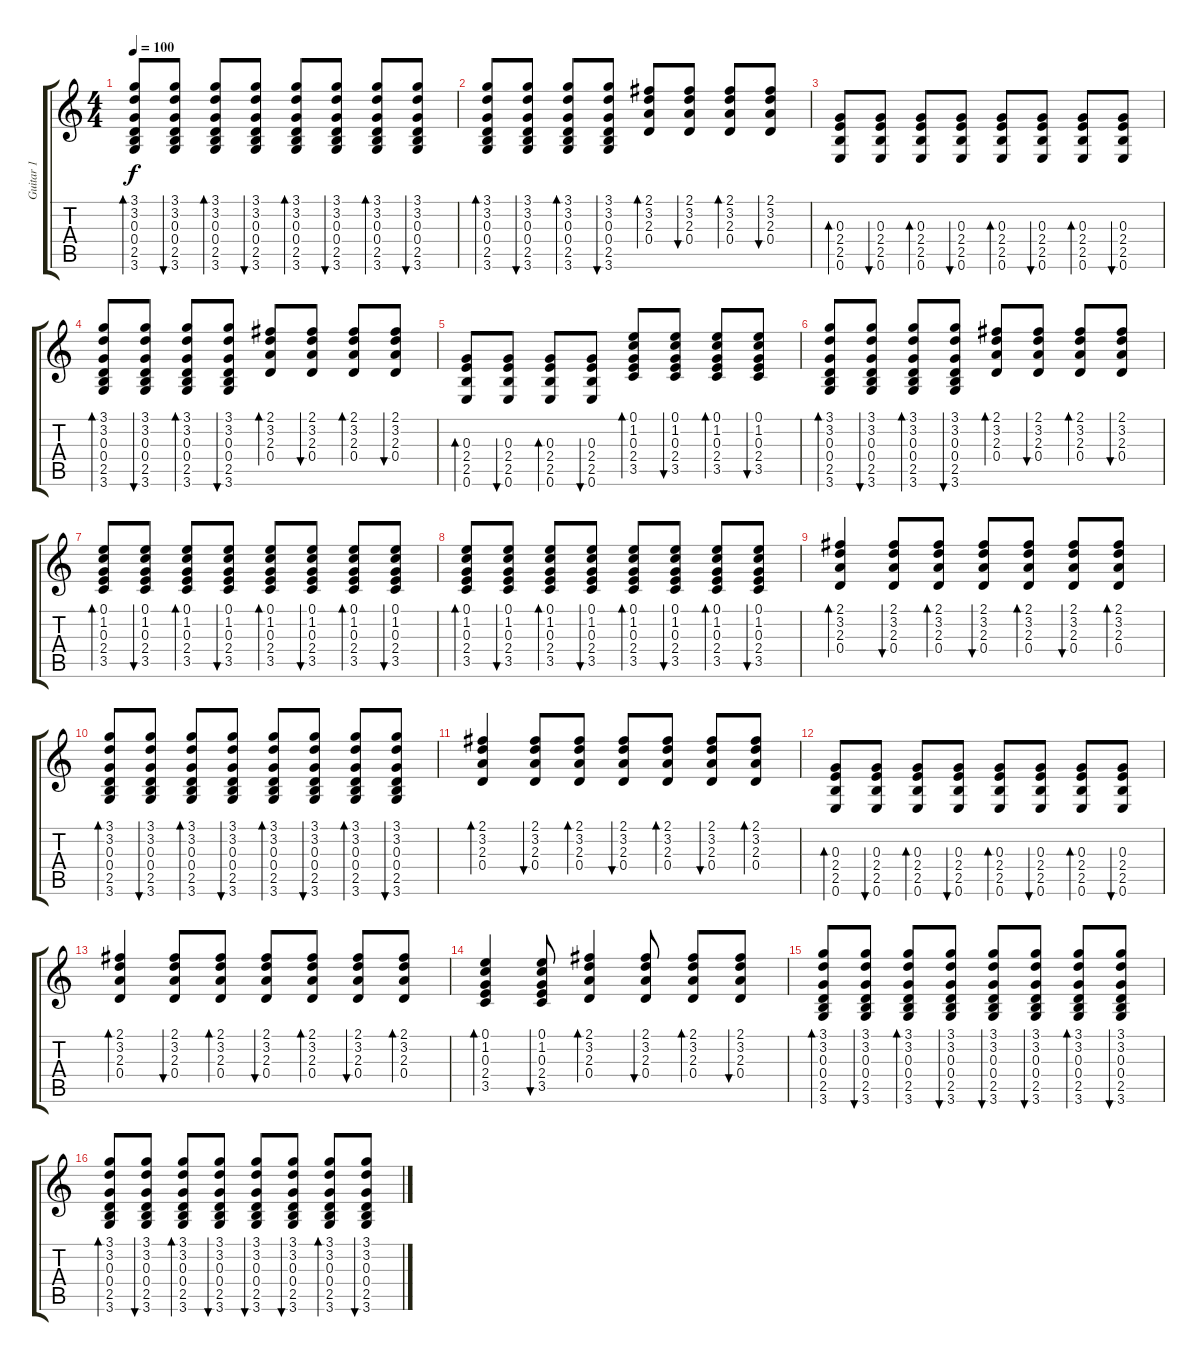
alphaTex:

\track ("Guitar 1" "Guitar 1") {instrument overdrivenguitar}
\staff {score tabs}
\tuning (E4 B3 G3 D3 A2 E2) {hide}
\ts (4 4)
\tempo 100
\clef g2
\ks c
(3.1 3.2 0.3 0.4 2.5 3.6).8{bd 30 dy f} (3.1 3.2 0.3 0.4 2.5 3.6).8{bu 30} (3.1 3.2 0.3 0.4 2.5 3.6).8{bd 30} (3.1 3.2 0.3 0.4 2.5 3.6).8{bu 30} (3.1 3.2 0.3 0.4 2.5 3.6).8{bd 30} (3.1 3.2 0.3 0.4 2.5 3.6).8{bu 30} (3.1 3.2 0.3 0.4 2.5 3.6).8{bd 30} (3.1 3.2 0.3 0.4 2.5 3.6).8{bu 30} |
(3.1 3.2 0.3 0.4 2.5 3.6).8{bd 30} (3.1 3.2 0.3 0.4 2.5 3.6).8{bu 30} (3.1 3.2 0.3 0.4 2.5 3.6).8{bd 30} (3.1 3.2 0.3 0.4 2.5 3.6).8{bu 30} (2.1 3.2 2.3 0.4).8{bd 30} (2.1 3.2 2.3 0.4).8{bu 30} (2.1 3.2 2.3 0.4).8{bd 30} (2.1 3.2 2.3 0.4).8{bu 30} |
(0.3 2.4 2.5 0.6).8{bd 30} (0.3 2.4 2.5 0.6).8{bu 30} (0.3 2.4 2.5 0.6).8{bd 30} (0.3 2.4 2.5 0.6).8{bu 30} (0.3 2.4 2.5 0.6).8{bd 30} (0.3 2.4 2.5 0.6).8{bu 30} (0.3 2.4 2.5 0.6).8{bd 30} (0.3 2.4 2.5 0.6).8{bu 30} |
(3.1 3.2 0.3 0.4 2.5 3.6).8{bd 30} (3.1 3.2 0.3 0.4 2.5 3.6).8{bu 30} (3.1 3.2 0.3 0.4 2.5 3.6).8{bd 30} (3.1 3.2 0.3 0.4 2.5 3.6).8{bu 30} (2.1 3.2 2.3 0.4).8{bd 30} (2.1 3.2 2.3 0.4).8{bu 30} (2.1 3.2 2.3 0.4).8{bd 30} (2.1 3.2 2.3 0.4).8{bu 30} |
(0.3 2.4 2.5 0.6).8{bd 30} (0.3 2.4 2.5 0.6).8{bu 30} (0.3 2.4 2.5 0.6).8{bd 30} (0.3 2.4 2.5 0.6).8{bu 30} (0.1 1.2 0.3 2.4 3.5).8{bd 30} (0.1 1.2 0.3 2.4 3.5).8{bu 30} (0.1 1.2 0.3 2.4 3.5).8{bd 30} (0.1 1.2 0.3 2.4 3.5).8{bu 30} |
(3.1 3.2 0.3 0.4 2.5 3.6).8{bd 30} (3.1 3.2 0.3 0.4 2.5 3.6).8{bu 30} (3.1 3.2 0.3 0.4 2.5 3.6).8{bd 30} (3.1 3.2 0.3 0.4 2.5 3.6).8{bu 30} (2.1 3.2 2.3 0.4).8{bd 30} (2.1 3.2 2.3 0.4).8{bu 30} (2.1 3.2 2.3 0.4).8{bd 30} (2.1 3.2 2.3 0.4).8{bu 30} |
(0.1 1.2 0.3 2.4 3.5).8{bd 30} (0.1 1.2 0.3 2.4 3.5).8{bu 30} (0.1 1.2 0.3 2.4 3.5).8{bd 30} (0.1 1.2 0.3 2.4 3.5).8{bu 30} (0.1 1.2 0.3 2.4 3.5).8{bd 30} (0.1 1.2 0.3 2.4 3.5).8{bu 30} (0.1 1.2 0.3 2.4 3.5).8{bd 30} (0.1 1.2 0.3 2.4 3.5).8{bu 30} |
(0.1 1.2 0.3 2.4 3.5).8{bd 30} (0.1 1.2 0.3 2.4 3.5).8{bu 30} (0.1 1.2 0.3 2.4 3.5).8{bd 30} (0.1 1.2 0.3 2.4 3.5).8{bu 30} (0.1 1.2 0.3 2.4 3.5).8{bd 30} (0.1 1.2 0.3 2.4 3.5).8{bu 30} (0.1 1.2 0.3 2.4 3.5).8{bd 30} (0.1 1.2 0.3 2.4 3.5).8{bu 30} |
(2.1 3.2 2.3 0.4).4{bd 30} (2.1 3.2 2.3 0.4).8{bu 30} (2.1 3.2 2.3 0.4).8{bd 30} (2.1 3.2 2.3 0.4).8{bu 30} (2.1 3.2 2.3 0.4).8{bd 30} (2.1 3.2 2.3 0.4).8{bu 30} (2.1 3.2 2.3 0.4).8{bd 30} |
(3.1 3.2 0.3 0.4 2.5 3.6).8{bd 30} (3.1 3.2 0.3 0.4 2.5 3.6).8{bu 30} (3.1 3.2 0.3 0.4 2.5 3.6).8{bd 30} (3.1 3.2 0.3 0.4 2.5 3.6).8{bu 30} (3.1 3.2 0.3 0.4 2.5 3.6).8{bd 30} (3.1 3.2 0.3 0.4 2.5 3.6).8{bu 30} (3.1 3.2 0.3 0.4 2.5 3.6).8{bd 30} (3.1 3.2 0.3 0.4 2.5 3.6).8{bu 30} |
(2.1 3.2 2.3 0.4).4{bd 30} (2.1 3.2 2.3 0.4).8{bu 30} (2.1 3.2 2.3 0.4).8{bd 30} (2.1 3.2 2.3 0.4).8{bu 30} (2.1 3.2 2.3 0.4).8{bd 30} (2.1 3.2 2.3 0.4).8{bu 30} (2.1 3.2 2.3 0.4).8{bd 30} |
(0.3 2.4 2.5 0.6).8{bd 30} (0.3 2.4 2.5 0.6).8{bu 30} (0.3 2.4 2.5 0.6).8{bd 30} (0.3 2.4 2.5 0.6).8{bu 30} (0.3 2.4 2.5 0.6).8{bd 30} (0.3 2.4 2.5 0.6).8{bu 30} (0.3 2.4 2.5 0.6).8{bd 30} (0.3 2.4 2.5 0.6).8{bu 30} |
(2.1 3.2 2.3 0.4).4{bd 30} (2.1 3.2 2.3 0.4).8{bu 30} (2.1 3.2 2.3 0.4).8{bd 30} (2.1 3.2 2.3 0.4).8{bu 30} (2.1 3.2 2.3 0.4).8{bd 30} (2.1 3.2 2.3 0.4).8{bu 30} (2.1 3.2 2.3 0.4).8{bd 30} |
(0.1 1.2 0.3 2.4 3.5).4{bd 30} (0.1 1.2 0.3 2.4 3.5).8{bu 30} (2.1 3.2 2.3 0.4).4{bd 30} (2.1 3.2 2.3 0.4).8{bu 30} (2.1 3.2 2.3 0.4).8{bd 30} (2.1 3.2 2.3 0.4).8{bu 30} |
(3.1 3.2 0.3 0.4 2.5 3.6).8{bd 30} (3.1 3.2 0.3 0.4 2.5 3.6).8{bu 30} (3.1 3.2 0.3 0.4 2.5 3.6).8{bd 30} (3.1 3.2 0.3 0.4 2.5 3.6).8{bu 30} (3.1 3.2 0.3 0.4 2.5 3.6).8{bu 30} (3.1 3.2 0.3 0.4 2.5 3.6).8{bu 30} (3.1 3.2 0.3 0.4 2.5 3.6).8{bd 30} (3.1 3.2 0.3 0.4 2.5 3.6).8{bu 30} |
(3.1 3.2 0.3 0.4 2.5 3.6).8{bd 30} (3.1 3.2 0.3 0.4 2.5 3.6).8{bu 30} (3.1 3.2 0.3 0.4 2.5 3.6).8{bd 30} (3.1 3.2 0.3 0.4 2.5 3.6).8{bu 30} (3.1 3.2 0.3 0.4 2.5 3.6).8{bu 30} (3.1 3.2 0.3 0.4 2.5 3.6).8{bu 30} (3.1 3.2 0.3 0.4 2.5 3.6).8{bd 30} (3.1 3.2 0.3 0.4 2.5 3.6).8{bu 30}
